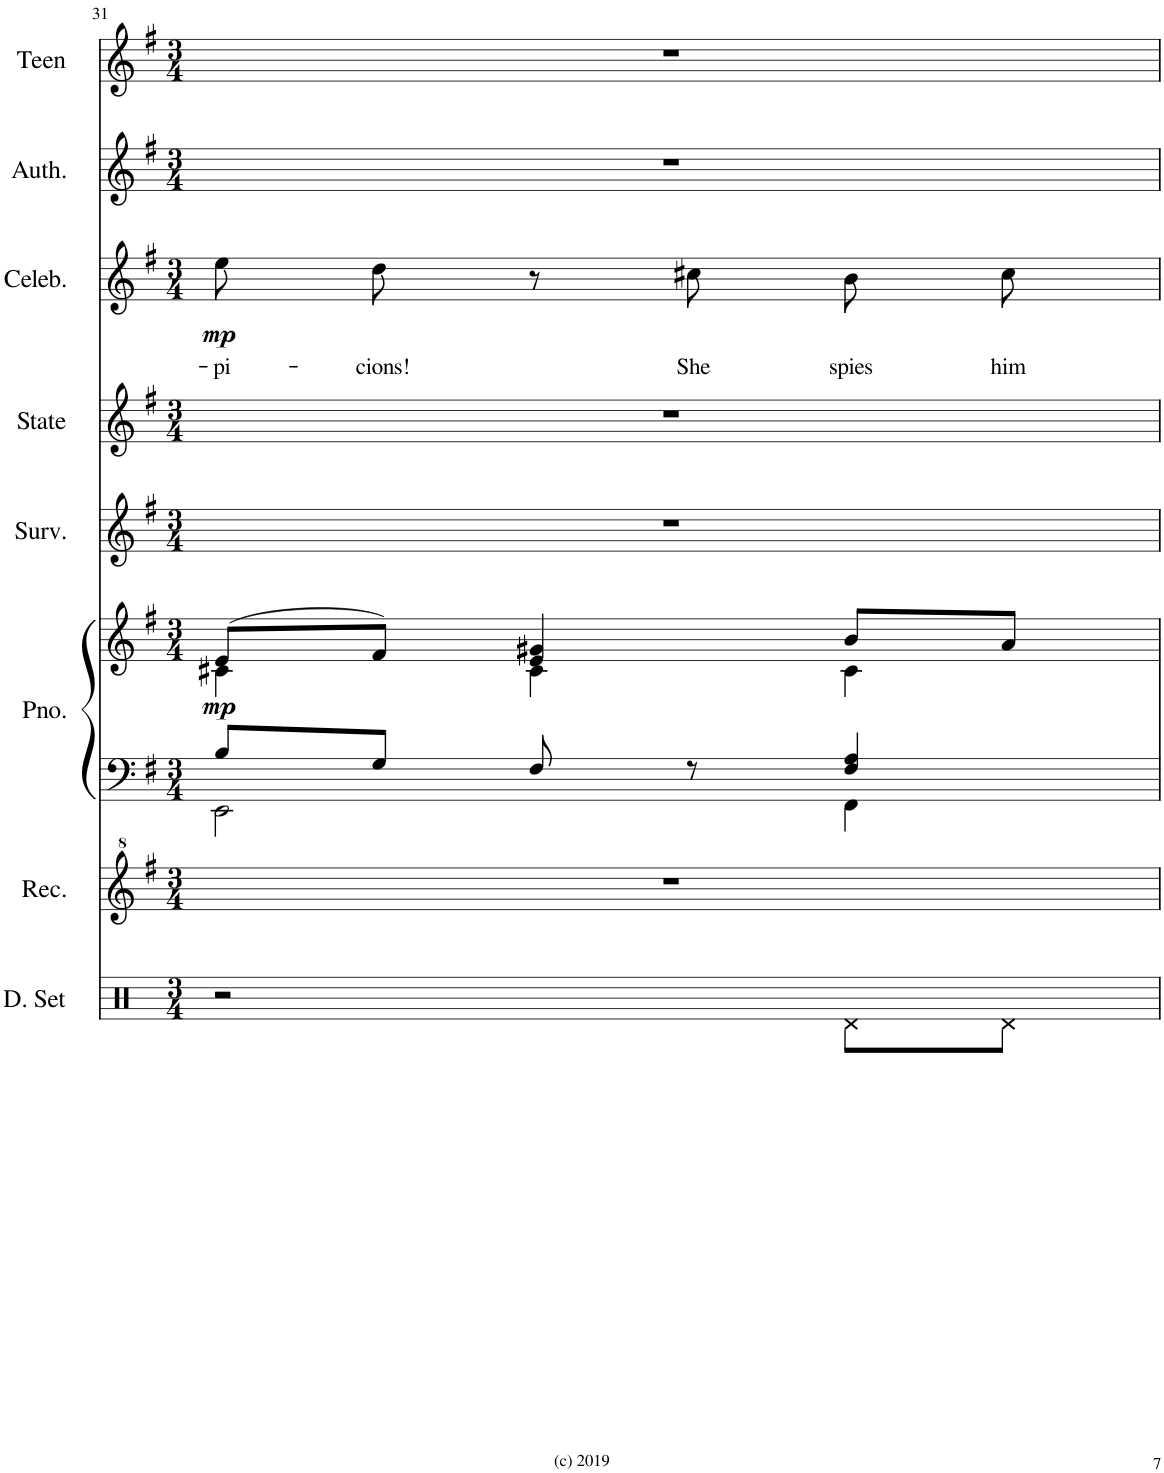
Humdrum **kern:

**kern	**kern	**kern	**kern	**dynam	**kern	**kern	**kern	**text	**dynam	**kern	**kern
*part8	*part7	*part6	*part6	*part6	*part5	*part4	*part3	*part3	*part3	*part2	*part1
*staff9	*staff8	*staff7	*staff6	*staff6/7	*staff5	*staff4	*staff3	*staff3	*staff3	*staff2	*staff1
*I"Drumset	*I"Recorder	*I"Piano	*	*	*I"Survivor Thea	*I"State Artist	*I"Celebrity Thea	*	*	*I"Author Thea	*I"Teen Thea
*I'D. Set	*I'Rec.	*I'Pno.	*	*	*I'Surv.	*I'State	*I'Celeb.	*	*	*I'Auth.	*I'Teen
!!LO:PB:g=z
*clefX	*clefG^2	*clefF4	*clefG2	*	*clefG2	*clefG2	*clefG2	*	*	*clefG2	*clefG2
*	*	*	*	*	*	*ITrd1c2	*	*	*	*	*
*k[f#]	*k[f#]	*k[f#]	*k[f#]	*	*k[f#]	*k[f#]	*k[f#]	*	*	*k[f#]	*k[f#]
*M3/4	*M3/4	*M3/4	*M3/4	*	*M3/4	*M3/4	*M3/4	*	*	*M3/4	*M3/4
=31	=31	=31	=31	=31	=31	=31	=31	=31	=31	=31	=31
*	*	*^	*^	*	*	*	*	*	*	*	*
!	!	!	!	!	!	!LO:DY:b	!	!	!	!LO:LY:b	!LO:DY:b	!	!
2r	2.r	8B/L	2EE\	(8e/L	4c#X\	mp	2.r	2.r	8ee\L	-pi-	mp	2.r	2.r
!	!	!	!	!	!	!	!	!	!	!LO:LY:b	!	!	!
.	.	8G/J	.	8f#/J)	.	.	.	.	8dd\J	-cions!	.	.	.
.	.	8F#/	.	4e/ 4g#X/	4c#\	.	.	.	8r	.	.	.	.
!	!	!	!	!	!	!	!	!	!	!LO:LY:b	!	!	!
.	.	8r	.	.	.	.	.	.	8cc#X\	She	.	.	.
!	!	!	!	!	!	!	!	!	!	!LO:LY:b	!	!	!
8Rd\L	.	4F#/ 4A/	4FF#\	8b/L	4c#\	.	.	.	8b\L	spies	.	.	.
!	!	!	!	!	!	!	!	!	!	!LO:LY:b	!	!	!
8Rd\J	.	.	.	8a/J	.	.	.	.	8cc#\J	him	.	.	.
*	*	*v	*v	*	*	*	*	*	*	*	*	*	*
*	*	*	*v	*v	*	*	*	*	*	*	*	*
=	=	=	=	=	=	=	=	=	=	=	=
*-	*-	*-	*-	*-	*-	*-	*-	*-	*-	*-	*-
